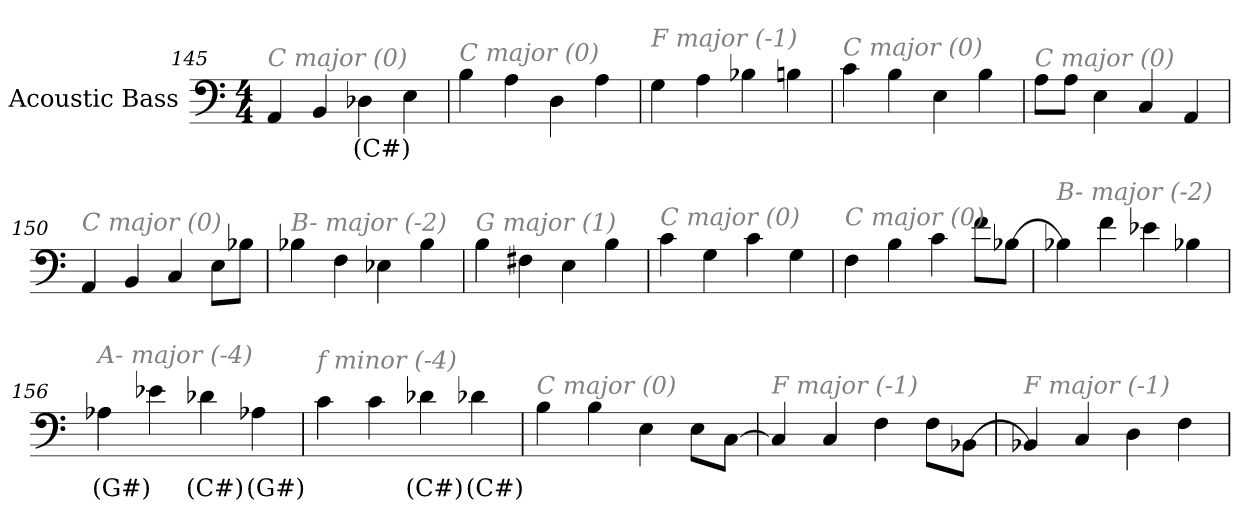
**kern	**text
*part1	*part1
*staff1	*staff1
*I"Acoustic Bass	*
*clefF4	*
*ITrd7c12	*
*k[]	*
*C:	*
*M4/4	*
=145	=145
!LO:TX:i:color=#808080:t=C major (0)	!
4AAA	.
4BBB	.
4DD-Xi	(C#)
4EE	.
=146	=146
!LO:TX:i:color=#808080:t=C major (0)	!
4BB	.
4AA	.
4DD	.
4AA	.
=147	=147
!LO:TX:i:color=#808080:t=F major (-1)	!
4GG	.
4AA	.
4BB-X	.
4BBn	.
=148	=148
!LO:TX:i:color=#808080:t=C major (0)	!
4C	.
4BB	.
4EE	.
4BB	.
=149	=149
!LO:TX:i:color=#808080:t=C major (0)	!
8AAL	.
8AAJ	.
4EE	.
4CC	.
4AAA	.
=150	=150
!LO:TX:i:color=#808080:t=C major (0)	!
4AAA	.
4BBB	.
4CC	.
8EEL	.
8BB-XJ	.
=151	=151
!LO:TX:i:color=#808080:t=B- major (-2)	!
4BB-X	.
4FF	.
4EE-X	.
4BB-	.
=152	=152
!LO:TX:i:color=#808080:t=G major (1)	!
4BB	.
4FF#X	.
4EE	.
4BB	.
=153	=153
!LO:TX:i:color=#808080:t=C major (0)	!
4C	.
4GG	.
4C	.
4GG	.
=154	=154
!LO:TX:i:color=#808080:t=C major (0)	!
4FF	.
4BB	.
4C	.
8FL	.
[8BB-XJ	.
=155	=155
!LO:TX:i:color=#808080:t=B- major (-2)	!
4BB-X]	.
4F	.
4E-X	.
4BB-X	.
=156	=156
!LO:TX:i:color=#808080:t=A- major (-4)	!
4AA-Xi	(G#)
4E-X	.
4D-Xi	(C#)
4AA-Xi	(G#)
=157	=157
!LO:TX:i:color=#808080:t=f minor (-4)	!
4C	.
4C	.
4D-Xi	(C#)
4D-Xi	(C#)
=158	=158
!LO:TX:i:color=#808080:t=C major (0)	!
4BB	.
4BB	.
4EE	.
8EEL	.
[8CCJ	.
=159	=159
!LO:TX:i:color=#808080:t=F major (-1)	!
4CC]	.
4CC	.
4FF	.
8FFL	.
[8BBB-XJ	.
=160	=160
!LO:TX:i:color=#808080:t=F major (-1)	!
4BBB-X]	.
4CC	.
4DD	.
4FF	.
=	=
*-	*-
